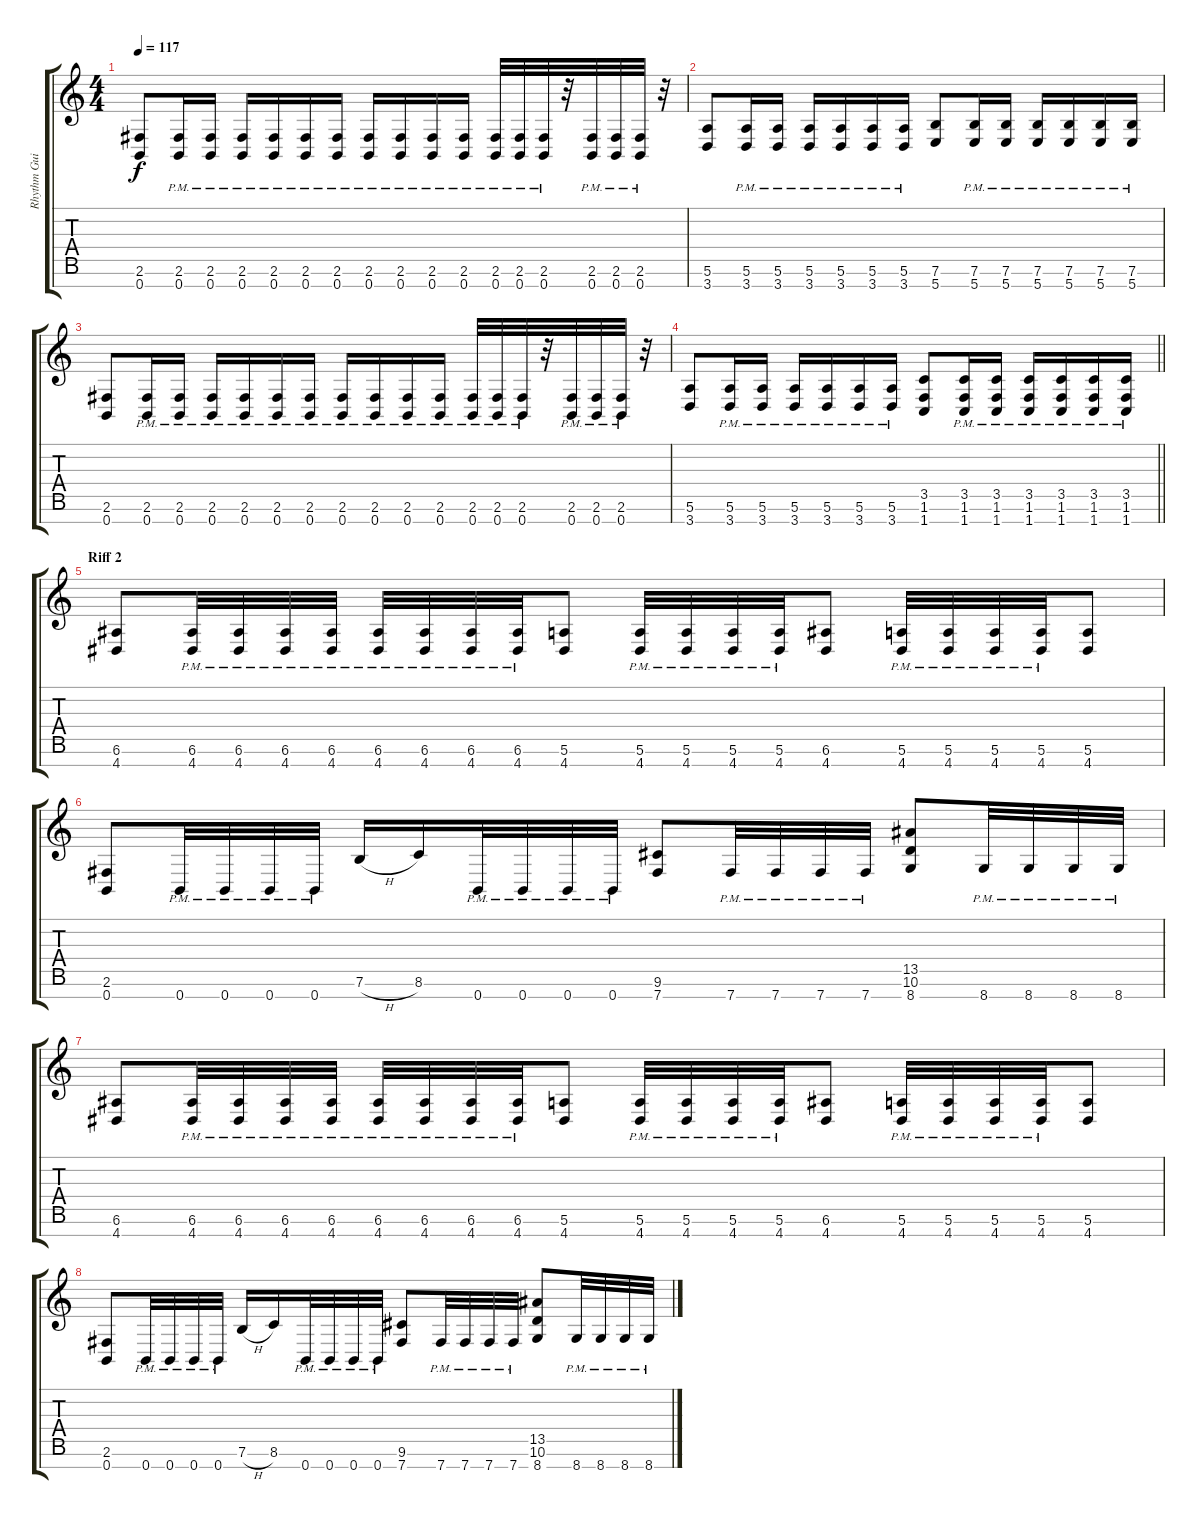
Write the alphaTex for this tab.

\track ("Rhythm Guitar 1" "Rhythm Gui") {instrument distortionguitar}
\staff {score tabs}
\tuning (E4 B3 G3 D3 A2 E2 B1) {hide}
\ts (4 4)
\tempo 117
\clef g2
\ks c
(2.6 0.7).8{dy f} (2.6{pm} 0.7{pm}).16 (2.6{pm} 0.7{pm}).16 (2.6{pm} 0.7{pm}).16 (2.6{pm} 0.7{pm}).16 (2.6{pm} 0.7{pm}).16 (2.6{pm} 0.7{pm}).16 (2.6{pm} 0.7{pm}).16 (2.6{pm} 0.7{pm}).16 (2.6{pm} 0.7{pm}).16 (2.6{pm} 0.7{pm}).16 (2.6{pm} 0.7{pm}).32 (2.6{pm} 0.7{pm}).32 (2.6{pm} 0.7{pm}).32 r.32 (2.6{pm} 0.7{pm}).32 (2.6{pm} 0.7{pm}).32 (2.6{pm} 0.7{pm}).32 r.32 |
(5.6 3.7).8 (5.6{pm} 3.7{pm}).16 (5.6{pm} 3.7{pm}).16 (5.6{pm} 3.7{pm}).16 (5.6{pm} 3.7{pm}).16 (5.6{pm} 3.7{pm}).16 (5.6{pm} 3.7{pm}).16 (7.6 5.7).8 (7.6{pm} 5.7{pm}).16 (7.6{pm} 5.7{pm}).16 (7.6{pm} 5.7{pm}).16 (7.6{pm} 5.7{pm}).16 (7.6{pm} 5.7{pm}).16 (7.6{pm} 5.7{pm}).16 |
(2.6 0.7).8 (2.6{pm} 0.7{pm}).16 (2.6{pm} 0.7{pm}).16 (2.6{pm} 0.7{pm}).16 (2.6{pm} 0.7{pm}).16 (2.6{pm} 0.7{pm}).16 (2.6{pm} 0.7{pm}).16 (2.6{pm} 0.7{pm}).16 (2.6{pm} 0.7{pm}).16 (2.6{pm} 0.7{pm}).16 (2.6{pm} 0.7{pm}).16 (2.6{pm} 0.7{pm}).32 (2.6{pm} 0.7{pm}).32 (2.6{pm} 0.7{pm}).32 r.32 (2.6{pm} 0.7{pm}).32 (2.6{pm} 0.7{pm}).32 (2.6{pm} 0.7{pm}).32 r.32 |
\barLineRight lightlight
(5.6 3.7).8 (5.6{pm} 3.7{pm}).16 (5.6{pm} 3.7{pm}).16 (5.6{pm} 3.7{pm}).16 (5.6{pm} 3.7{pm}).16 (5.6{pm} 3.7{pm}).16 (5.6{pm} 3.7{pm}).16 (3.5 1.6 1.7).8 (3.5{pm} 1.6{pm} 1.7{pm}).16 (3.5{pm} 1.6{pm} 1.7{pm}).16 (3.5{pm} 1.6{pm} 1.7{pm}).16 (3.5{pm} 1.6{pm} 1.7{pm}).16 (3.5{pm} 1.6{pm} 1.7{pm}).16 (3.5{pm} 1.6{pm} 1.7{pm}).16 |
\section ("" "Riff 2")
(6.6 4.7).8 (6.6{pm} 4.7{pm}).32 (6.6{pm} 4.7{pm}).32 (6.6{pm} 4.7{pm}).32 (6.6{pm} 4.7{pm}).32 (6.6{pm} 4.7{pm}).32 (6.6{pm} 4.7{pm}).32 (6.6{pm} 4.7{pm}).32 (6.6{pm} 4.7{pm}).32 (5.6 4.7).8 (5.6{pm} 4.7{pm}).32 (5.6{pm} 4.7{pm}).32 (5.6{pm} 4.7{pm}).32 (5.6{pm} 4.7{pm}).32 (6.6 4.7).8 (5.6{pm} 4.7{pm}).32 (5.6{pm} 4.7{pm}).32 (5.6{pm} 4.7{pm}).32 (5.6{pm} 4.7{pm}).32 (5.6 4.7).8 |
(2.6 0.7).8 0.7{pm}.32 0.7{pm}.32 0.7{pm}.32 0.7{pm}.32 7.6{h}.16 8.6.16 0.7{pm}.32 0.7{pm}.32 0.7{pm}.32 0.7{pm}.32 (9.6 7.7).8 7.7{pm}.32 7.7{pm}.32 7.7{pm}.32 7.7{pm}.32 (13.5 10.6 8.7).8 8.7{pm}.32 8.7{pm}.32 8.7{pm}.32 8.7{pm}.32 |
(6.6 4.7).8 (6.6{pm} 4.7{pm}).32 (6.6{pm} 4.7{pm}).32 (6.6{pm} 4.7{pm}).32 (6.6{pm} 4.7{pm}).32 (6.6{pm} 4.7{pm}).32 (6.6{pm} 4.7{pm}).32 (6.6{pm} 4.7{pm}).32 (6.6{pm} 4.7{pm}).32 (5.6 4.7).8 (5.6{pm} 4.7{pm}).32 (5.6{pm} 4.7{pm}).32 (5.6{pm} 4.7{pm}).32 (5.6{pm} 4.7{pm}).32 (6.6 4.7).8 (5.6{pm} 4.7{pm}).32 (5.6{pm} 4.7{pm}).32 (5.6{pm} 4.7{pm}).32 (5.6{pm} 4.7{pm}).32 (5.6 4.7).8 |
(2.6 0.7).8 0.7{pm}.32 0.7{pm}.32 0.7{pm}.32 0.7{pm}.32 7.6{h}.16 8.6.16 0.7{pm}.32 0.7{pm}.32 0.7{pm}.32 0.7{pm}.32 (9.6 7.7).8 7.7{pm}.32 7.7{pm}.32 7.7{pm}.32 7.7{pm}.32 (13.5 10.6 8.7).8 8.7{pm}.32 8.7{pm}.32 8.7{pm}.32 8.7{pm}.32
